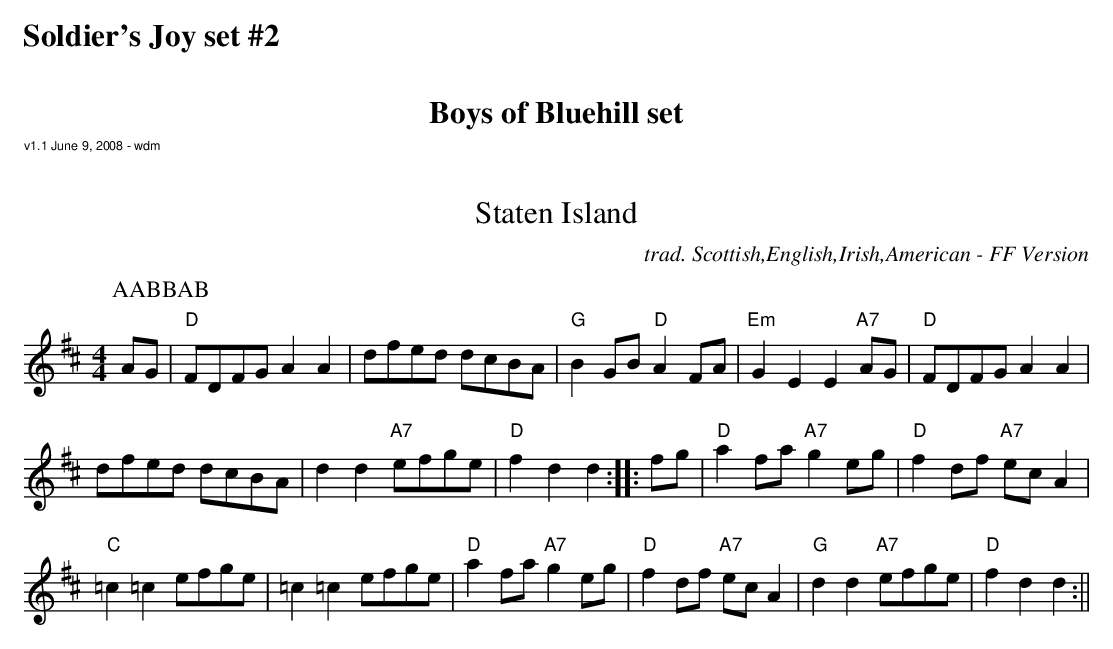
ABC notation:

X:1
T: Staten Island
O: trad. Scottish,English,Irish,American - FF Version
M: 4/4
L: 1/8
K: Dmaj
P:AABBAB
AG|\
"D"FDFG A2A2|dfed dcBA|"G"B2GB "D"A2FA|"Em"G2E2 E2 "A7"AG|"D"FDFG A2A2|
dfed dcBA|d2d2 "A7"efge|"D"f2d2 d2:| |:fg|"D"a2fa "A7"g2eg|"D"f2df "A7"ecA2|
"C"=c2=c2 efge|=c2=c2 efge|"D"a2fa "A7"g2eg|"D"f2df "A7"ecA2|"G"d2d2 "A7"efge|"D"f2d2 d2:||
